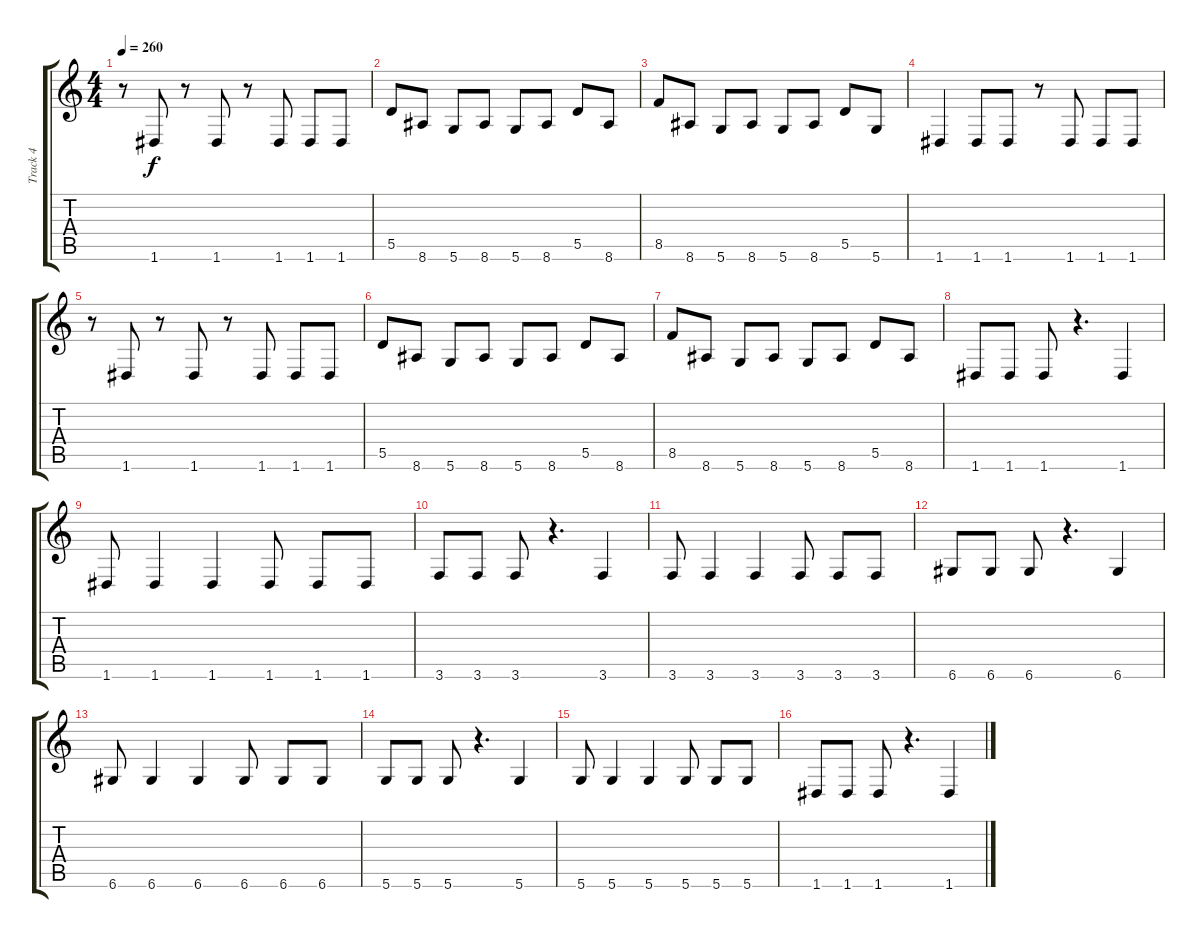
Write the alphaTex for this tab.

\track ("Track 4" "Track 4") {instrument slapbass1}
\staff {score tabs}
\tuning (E4 B3 G3 D3 A2 D2) {hide}
\ts (4 4)
\tempo 260
\clef g2
\ks c
r.8{dy f} 1.6.8 r.8 1.6.8 r.8 1.6.8 1.6.8 1.6.8 |
5.5.8 8.6.8 5.6.8 8.6.8 5.6.8 8.6.8 5.5.8 8.6.8 |
8.5.8 8.6.8 5.6.8 8.6.8 5.6.8 8.6.8 5.5.8 5.6.8 |
1.6.4 1.6.8 1.6.8 r.8 1.6.8 1.6.8 1.6.8 |
r.8 1.6.8 r.8 1.6.8 r.8 1.6.8 1.6.8 1.6.8 |
5.5.8 8.6.8 5.6.8 8.6.8 5.6.8 8.6.8 5.5.8 8.6.8 |
8.5.8 8.6.8 5.6.8 8.6.8 5.6.8 8.6.8 5.5.8 8.6.8 |
1.6.8 1.6.8 1.6.8 r.4{d} 1.6.4 |
1.6.8 1.6.4 1.6.4 1.6.8 1.6.8 1.6.8 |
3.6.8 3.6.8 3.6.8 r.4{d} 3.6.4 |
3.6.8 3.6.4 3.6.4 3.6.8 3.6.8 3.6.8 |
6.6.8 6.6.8 6.6.8 r.4{d} 6.6.4 |
6.6.8 6.6.4 6.6.4 6.6.8 6.6.8 6.6.8 |
5.6.8 5.6.8 5.6.8 r.4{d} 5.6.4 |
5.6.8 5.6.4 5.6.4 5.6.8 5.6.8 5.6.8 |
1.6.8 1.6.8 1.6.8 r.4{d} 1.6.4
